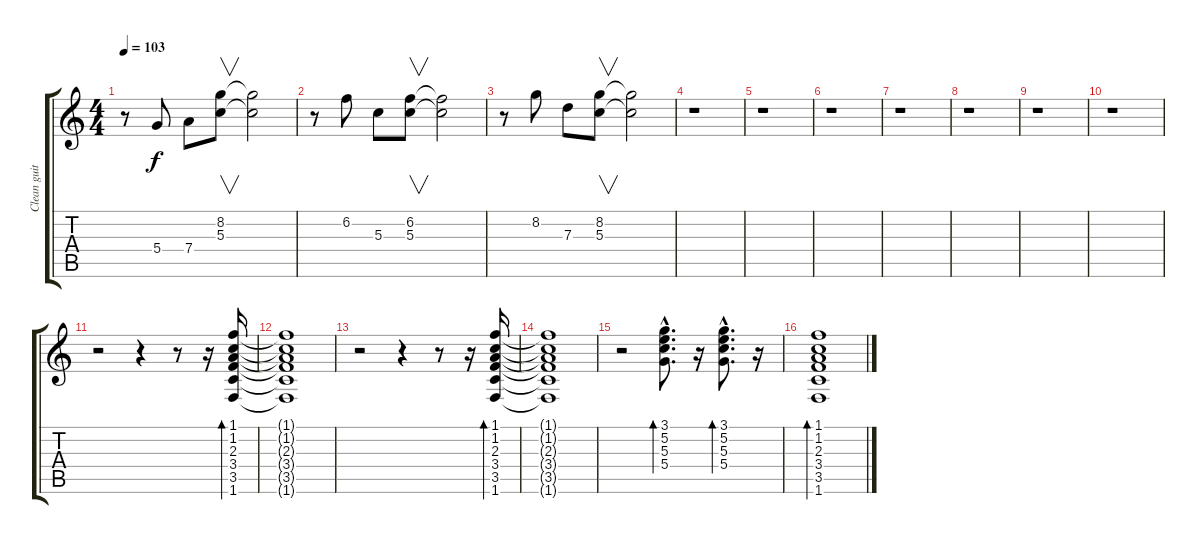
\track ("Clean guitar" "Clean guit") {instrument electricguitarclean}
\staff {score tabs}
\tuning (E4 B3 G3 D3 A2 E2) {hide}
\ts (4 4)
\tempo 103
\clef g2
\ks c
r.8{dy f} 5.4.8 7.4.8 (8.2 5.3).8{v} (8.2{t} 5.3{t}).2 |
r.8 6.2.8 5.3.8 (6.2 5.3).8{v} (6.2{t} 5.3{t}).2 |
r.8 8.2.8 7.3.8 (8.2 5.3).8{v} (8.2{t} 5.3{t}).2 |
r.1 |
r.1 |
r.1 |
r.1 |
r.1 |
r.1 |
r.1 |
r.2 r.4 r.8 r.16 (1.1 1.2 2.3 3.4 3.5 1.6).16{bd 240} |
(1.1{t} 1.2{t} 2.3{t} 3.4{t} 3.5{t} 1.6{t}).1 |
r.2 r.4 r.8 r.16 (1.1 1.2 2.3 3.4 3.5 1.6).16{bd 240} |
(1.1{t} 1.2{t} 2.3{t} 3.4{t} 3.5{t} 1.6{t}).1 |
r.2 (3.1{hac} 5.2{hac} 5.3{hac} 5.4{hac}).8{d bd 120} r.16 (3.1{hac} 5.2{hac} 5.3{hac} 5.4{hac}).8{d bd 120} r.16 |
(1.1 1.2 2.3 3.4 3.5 1.6).1{bd 240}
